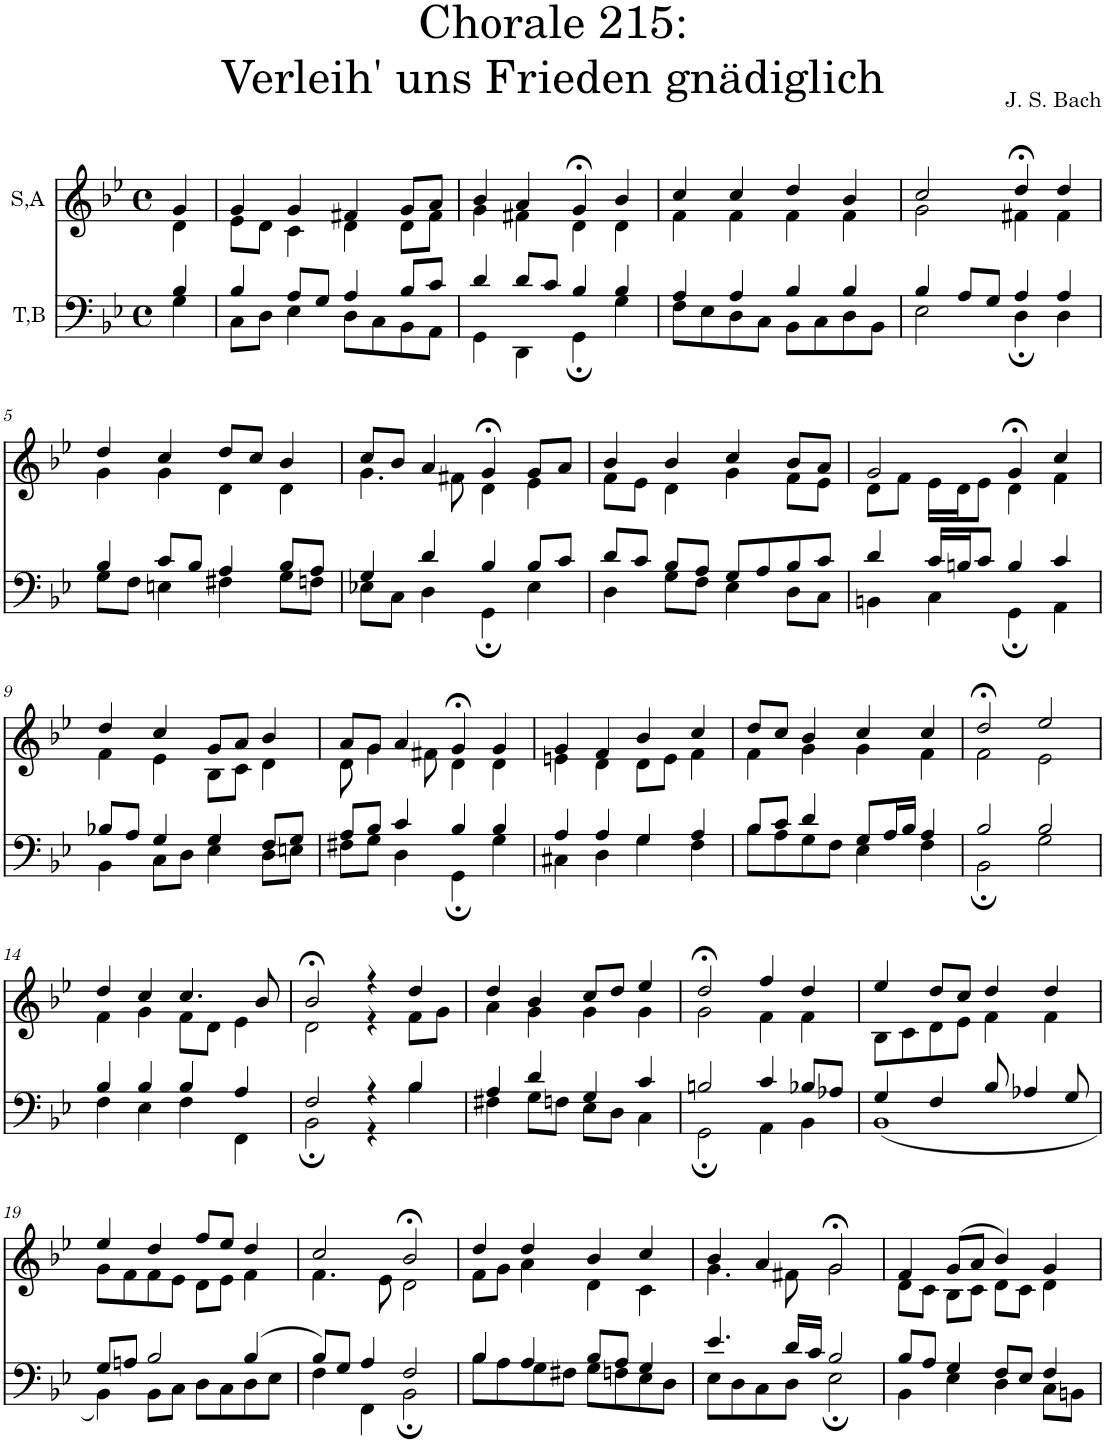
**kern	**kern
*part2	*part1
*staff2	*staff1
*I"T,B	*I"S,A
*clefF4	*clefG2
*k[b-e-]	*k[b-e-]
*M4/4	*M4/4
*met(c)	*met(c)
=	=
*^	*^
4B-/	4G\	4g/	4d\
=1	=1	=1	=1
4B-/	8C\L	4g/	8e-\L
.	8D\J	.	8d\J
8A/L	4E-\	4g/	4c\
8G/J	.	.	.
4A/	8D\L	4f#X/	4d\
.	8C\	.	.
8B-/L	8BB-\	8g/L	8d\L
8c/J	8AA\J	8a/J	8f#\J
=2	=2	=2	=2
4d/	4GG\	4b-/	4g\
8d/L	4DD\	4a/	4f#X\
8c/J	.	.	.
4B-/	4GG;\	4g;</	4d\
4B-/	4G\	4b-/	4d\
=3	=3	=3	=3
4A/	8F\L	4cc/	4f\
.	8E-\	.	.
4A/	8D\	4cc/	4f\
.	8C\J	.	.
4B-/	8BB-\L	4dd/	4f\
.	8C\	.	.
4B-/	8D\	4b-/	4f\
.	8BB-\J	.	.
=4	=4	=4	=4
4B-/	2E-\	2cc/	2g\
8A/L	.	.	.
8G/J	.	.	.
4A/	4D;\	4dd;</	4f#X\
4A/	4D\	4dd/	4f#\
!!LO:LB:g=z	!!
=5	=5	=5	=5
4B-/	8G\L	4dd/	4g\
.	8F\J	.	.
8c/L	4En\	4cc/	4g\
8B-/J	.	.	.
4A/	4F#X\	8dd/L	4d\
.	.	8cc/J	.
8B-/L	8G\L	4b-/	4d\
8A/J	8Fn\J	.	.
=6	=6	=6	=6
4G/	8E-X\L	8cc/L	4.g\
.	8C\J	8b-/J	.
4d/	4D\	4a/	.
.	.	.	8f#X\
4B-/	4GG;\	4g;</	4d\
8B-/L	4E-\	8g/L	4e-\
8c/J	.	8a/J	.
=7	=7	=7	=7
8d/L	4D\	4b-/	8f\L
8c/J	.	.	8e-\J
8B-/L	8G\L	4b-/	4d\
8A/J	8F\J	.	.
8G/L	4E-\	4cc/	4g\
8A/	.	.	.
8B-/	8D\L	8b-/L	8f\L
8c/J	8C\J	8a/J	8e-\J
=8	=8	=8	=8
4d/	4BBn\	2g/	8d\L
.	.	.	8f\J
16c/LL	4C\	.	16e-\LL
16Bn/J	.	.	16d\J
8c/J	.	.	8e-\J
4B/	4GG;\	4g;</	4d\
4c/	4AA\	4cc/	4f\
!!LO:LB:g=z	!!
=9	=9	=9	=9
8B-X/L	4BB-\	4dd/	4f\
8A/J	.	.	.
4G/	8C\L	4cc/	4e-\
.	8D\J	.	.
4G/	4E-\	8g/L	8B-\L
.	.	8a/J	8c\J
8F/L	8D\L	4b-/	4d\
8G/J	8En\J	.	.
=10	=10	=10	=10
8A/L	8F#X\L	8a/L	8d\
8B-/J	8G\J	8g/J	4g\
4c/	4D\	4a/	.
.	.	.	8f#X\
4B-/	4GG;\	4g;</	4d\
4B-/	4G\	4g/	4d\
=11	=11	=11	=11
4A/	4C#X\	4g/	4en\
4A/	4D\	4f/	4d\
4G/	4G\	4b-/	8d\L
.	.	.	8e\J
4A/	4F\	4cc/	4f\
=12	=12	=12	=12
8B-/L	8B-\L	8dd/L	4f\
8c/J	8A\	8cc/J	.
4d/	8G\	4b-/	4g\
.	8F\J	.	.
8G/L	4E-\	4cc/	4g\
16A/L	.	.	.
16B-/JJ	.	.	.
4A/	4F\	4cc/	4f\
=13	=13	=13	=13
2B-/	2BB-;\	2dd;</	2f\
2B-/	2G\	2ee-/	2e-\
!!LO:LB:g=z	!!
=14	=14	=14	=14
4B-/	4F\	4dd/	4f\
4B-/	4E-\	4cc/	4g\
4B-/	4F\	4.cc/	8f\L
.	.	.	8d\J
4A/	4FF\	.	4e-\
.	.	8b-/	.
=15	=15	=15	=15
2F/	2BB-;\	2b-;</	2d\
4r	4r	4r	4r
4B-/	4B-\	4dd/	8f\L
.	.	.	8g\J
=16	=16	=16	=16
4A/	4F#X\	4dd/	4a\
4d/	8G\L	4b-/	4g\
.	8Fn\J	.	.
4G/	8E-\L	8cc/L	4g\
.	8D\J	8dd/J	.
4c/	4C\	4ee-/	4g\
=17	=17	=17	=17
2Bn/	2GG;\	2dd;</	2g\
4c/	4AA\	4ff/	4f\
8B-X/L	4BB-\	4dd/	4f\
8A-X/J	.	.	.
=18	=18	=18	=18
4G/	(<1BB-	4ee-/	8B-\L
.	.	.	8c\
4F/	.	8dd/L	8d\
.	.	8cc/J	8e-\J
8B-/	.	4dd/	4f\
4A-X/	.	.	.
.	.	4dd/	4f\
8G/	.	.	.
!!LO:LB:g=z	!!
=19	=19	=19	=19
8G/L	4BB-\)	4ee-/	8g\L
8An/J	.	.	8f\
2B-/	8BB-\L	4dd/	8f\
.	8C\J	.	8e-\J
.	8D\L	8ff/L	8d\L
.	8C\	8ee-/J	8e-\J
(>4B-/	8D\	4dd/	4f\
.	8E-\J	.	.
=20	=20	=20	=20
8B-/L)	4F\	2cc/	4.f\
8G/J	.	.	.
4A/	4FF\	.	.
.	.	.	8e-\
2F/	2BB-;\	2b-;</	2d\
=21	=21	=21	=21
4B-/	8B-\L	4dd/	8f\L
.	8A\	.	8g\J
4A/	8G\	4dd/	4a\
.	8F#X\J	.	.
8B-/L	8G\L	4b-/	4d\
8A/J	8Fn\	.	.
4G/	8E-\	4cc/	4c\
.	8D\J	.	.
=22	=22	=22	=22
4.e-/	8E-\L	4b-/	4.g\
.	8D\	.	.
.	8C\	4a/	.
16d/LL	8D\J	.	8f#X\
16c/JJ	.	.	.
2B-/	2E-;\	2g;</	2g\
=23	=23	=23	=23
8B-/L	4BB-\	4f/	8d\L
8A/J	.	.	8c\J
4G/	4E-\	(>8g/L	8B-\L
.	.	8a/J	8c\J
8F/L	4D\	4b-/)	8d\L
8E-/J	.	.	8c\J
4F/	8C\L	4g/	4d\
.	8BBn\J	.	.
*v	*v	*	*
*	*v	*v
=	=
*-	*-
